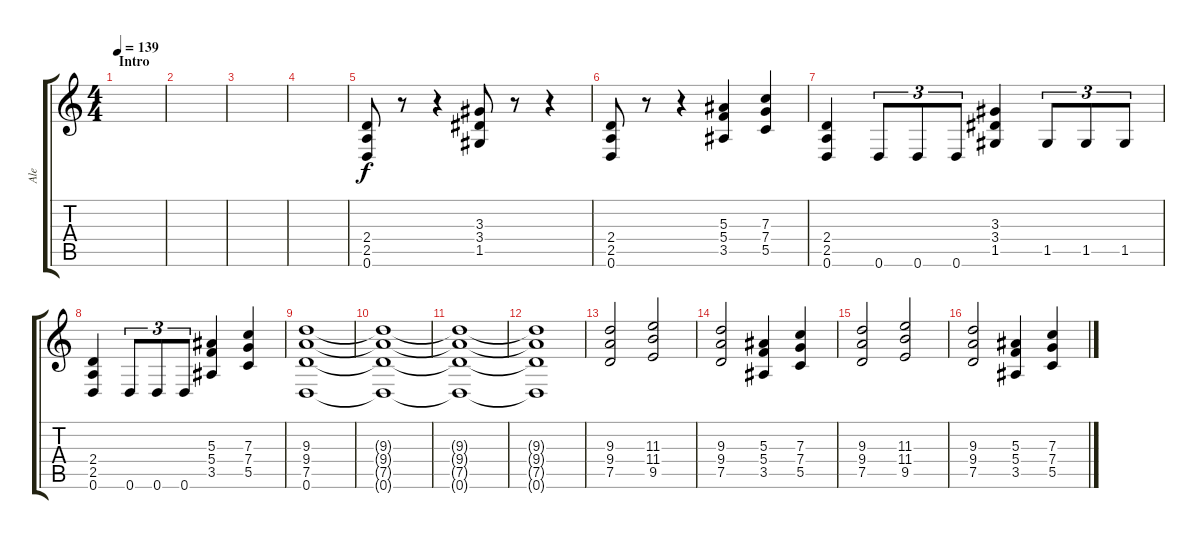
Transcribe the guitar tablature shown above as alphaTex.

\track ("Ale" "Ale") {instrument distortionguitar}
\staff {score tabs}
\tuning (D4 A3 F3 C3 G2 D2) {hide}
\ts (4 4)
\section ("" "Intro")
\tempo 139
\clef g2
\ks c
|
|
|
|
(2.4 2.5 0.6).8 r.8 r.4 (3.3 3.4 1.5).8 r.8 r.4 |
(2.4 2.5 0.6).8 r.8 r.4 (5.3 5.4 3.5).4 (7.3 7.4 5.5).4 |
(2.4 2.5 0.6).4 0.6.8{tu (3 2)} 0.6.8{tu (3 2)} 0.6.8{tu (3 2)} (3.3 3.4 1.5).4 1.5.8{tu (3 2)} 1.5.8{tu (3 2)} 1.5.8{tu (3 2)} |
(2.4 2.5 0.6).4 0.6.8{tu (3 2)} 0.6.8{tu (3 2)} 0.6.8{tu (3 2)} (5.3 5.4 3.5).4 (7.3 7.4 5.5).4 |
(9.3 9.4 7.5 0.6).1 |
(9.3{t} 9.4{t} 7.5{t} 0.6{t}).1 |
(9.3{t} 9.4{t} 7.5{t} 0.6{t}).1 |
(9.3{t} 9.4{t} 7.5{t} 0.6{t}).1 |
(9.3 9.4 7.5).2 (11.3 11.4 9.5).2 |
(9.3 9.4 7.5).2 (5.3 5.4 3.5).4 (7.3 7.4 5.5).4 |
(9.3 9.4 7.5).2 (11.3 11.4 9.5).2 |
(9.3 9.4 7.5).2 (5.3 5.4 3.5).4 (7.3 7.4 5.5).4
